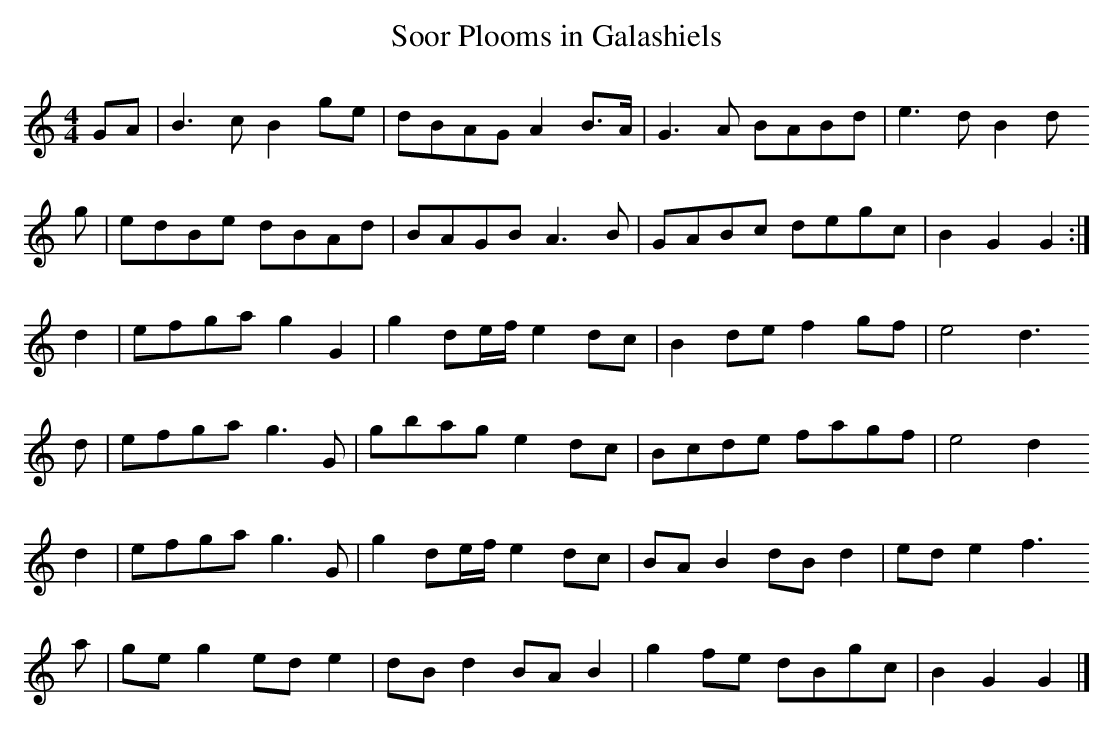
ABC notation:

X:1
T:Soor Plooms in Galashiels
M:4/4
L:1/8
K:GMix
GA|B3c  B2ge|dBAG     A2B>A|G3A  BABd|e3d  B2d
g |edBe dBAd|BAGB     A3B  |GABc degc|B2G2 G2:|
d2|efga g2G2|g2 de/f/ e2dc |B2de f2gf|e4   d3
d |efga g3G |gbag     e2dc |Bcde fagf|e4   d2
d2|efga g3G |g2 de/f/ e2dc |BAB2 dBd2|ede2 f3
a |geg2 ede2|dBd2     BAB2 |g2fe dBgc|B2G2 G2|]
